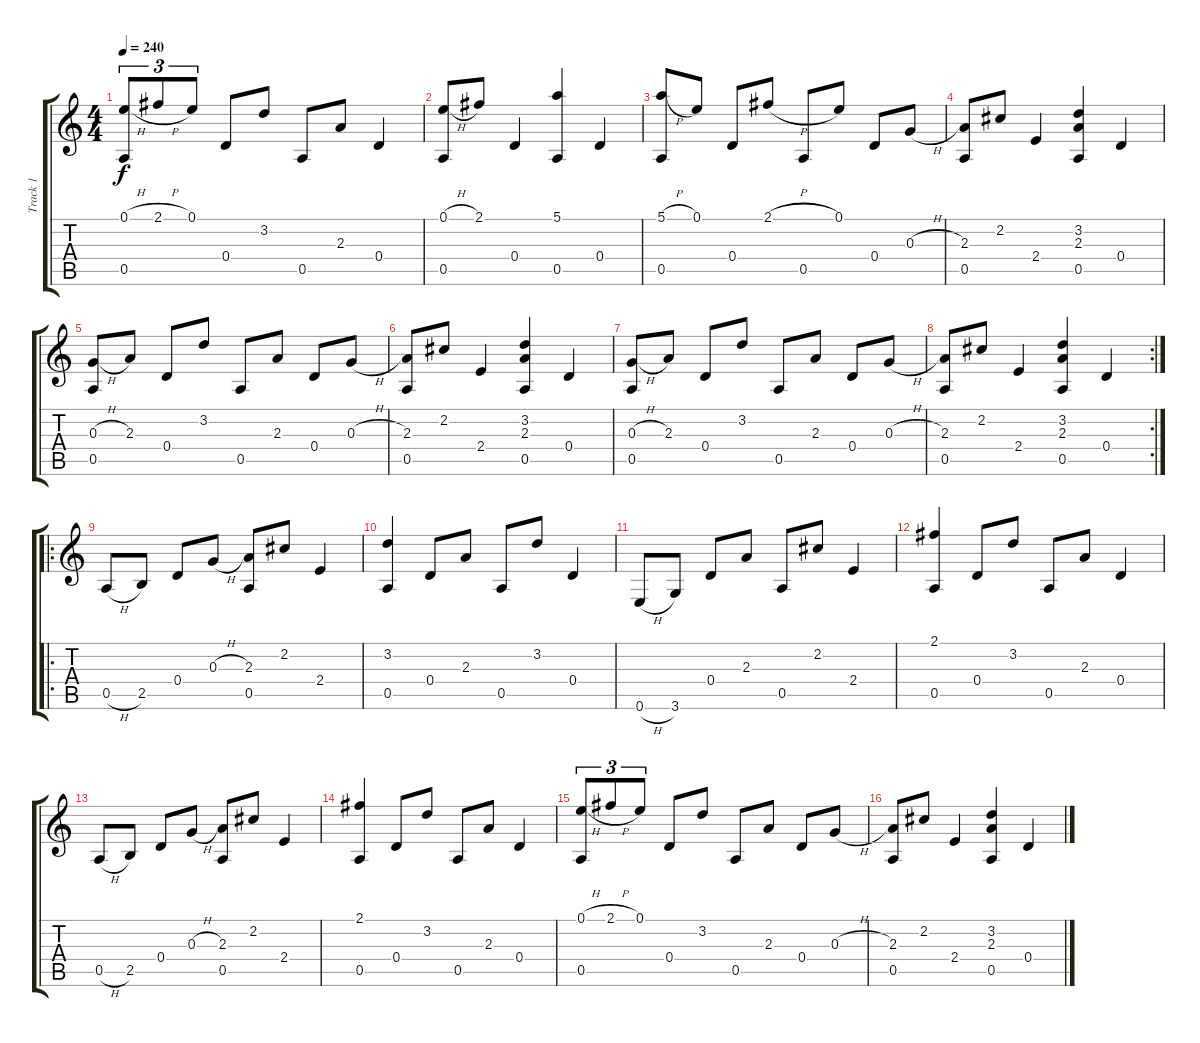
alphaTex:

\track ("Track 1" "Track 1") {instrument acousticguitarsteel}
\staff {score tabs}
\tuning (E4 B3 G3 D3 A2 E2) {hide}
\ts (4 4)
\tempo 240
\clef g2
\ks c
(0.1{h} 0.5).8{tu (3 2) dy f} 2.1{h}.8{tu (3 2)} 0.1.8{tu (3 2)} 0.4.8 3.2.8 0.5.8 2.3.8 0.4.4 |
(0.1{h} 0.5).8 2.1.8 0.4.4 (5.1 0.5).4 0.4.4 |
(5.1{h} 0.5).8 0.1.8 0.4.8 2.1{h}.8 0.5.8 0.1.8 0.4.8 0.3{h}.8 |
(2.3 0.5).8 2.2.8 2.4.4 (3.2 2.3 0.5).4 0.4.4 |
(0.3{h} 0.5).8 2.3.8 0.4.8 3.2.8 0.5.8 2.3.8 0.4.8 0.3{h}.8 |
(2.3 0.5).8 2.2.8 2.4.4 (3.2 2.3 0.5).4 0.4.4 |
(0.3{h} 0.5).8 2.3.8 0.4.8 3.2.8 0.5.8 2.3.8 0.4.8 0.3{h}.8 |
\rc 2
(2.3 0.5).8 2.2.8 2.4.4 (3.2 2.3 0.5).4 0.4.4 |
\ro
0.5{h}.8 2.5.8 0.4.8 0.3{h}.8 (2.3 0.5).8 2.2.8 2.4.4 |
(3.2 0.5).4 0.4.8 2.3.8 0.5.8 3.2.8 0.4.4 |
0.6{h}.8 3.6.8 0.4.8 2.3.8 0.5.8 2.2.8 2.4.4 |
(2.1 0.5).4 0.4.8 3.2.8 0.5.8 2.3.8 0.4.4 |
0.5{h}.8 2.5.8 0.4.8 0.3{h}.8 (2.3 0.5).8 2.2.8 2.4.4 |
(2.1 0.5).4 0.4.8 3.2.8 0.5.8 2.3.8 0.4.4 |
(0.1{h} 0.5).8{tu (3 2)} 2.1{h}.8{tu (3 2)} 0.1.8{tu (3 2)} 0.4.8 3.2.8 0.5.8 2.3.8 0.4.8 0.3{h}.8 |
(2.3 0.5).8 2.2.8 2.4.4 (3.2 2.3 0.5).4 0.4.4
